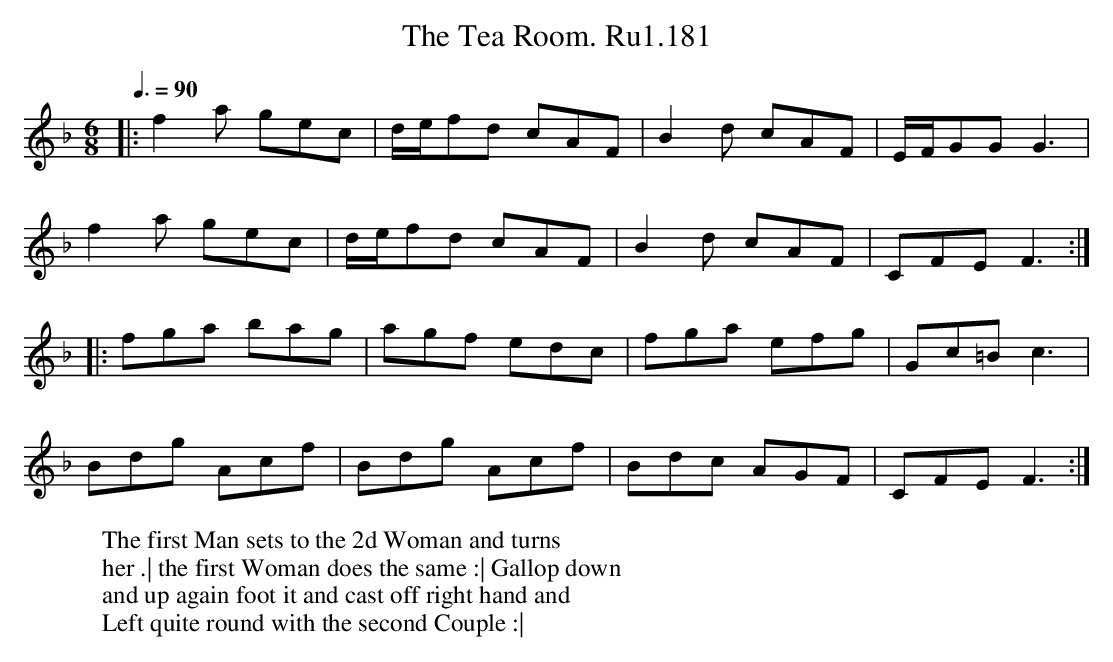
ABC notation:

X:1
T:Tea Room. Ru1.181, The
M:6/8
L:1/8
W:The first Man sets to the 2d Woman and turns
W:her .| the first Woman does the same :| Gallop down
W:and up again foot it and cast off right hand and
W:Left quite round with the second Couple :|
Q:3/8=90
K:F
|:f2a gec | d/e/fd cAF | B2d cAF | E/F/GG G3 |
f2a gec | d/e/fd cAF | B2d cAF | CFE F3 :|
|: fga bag | agf edc | fga efg | Gc=B c3 |
Bdg Acf | Bdg Acf | Bdc AGF | CFE F3 :|]
